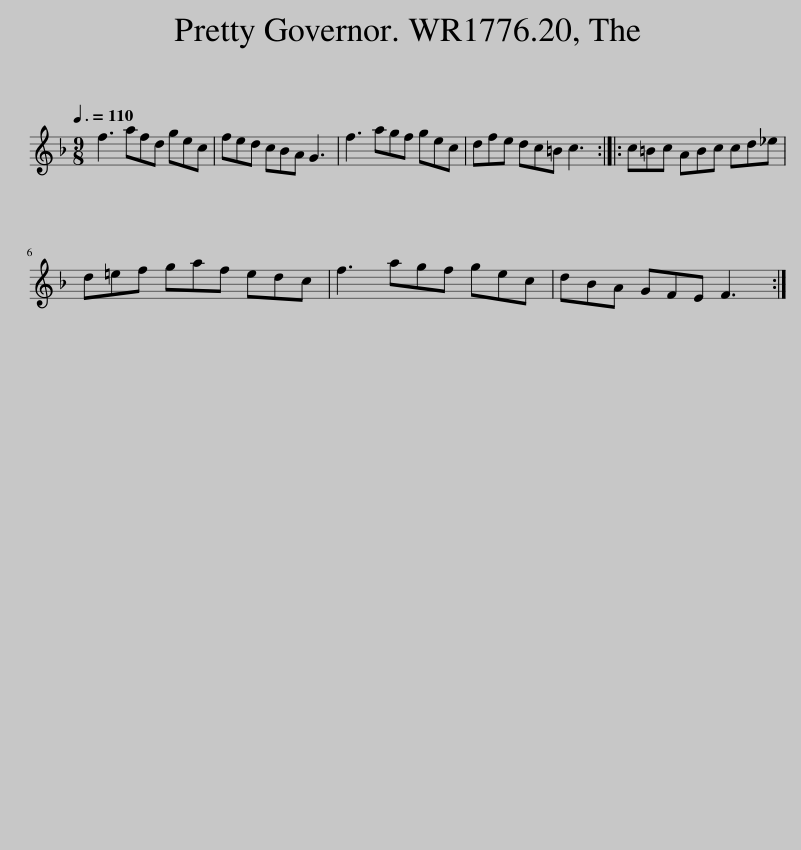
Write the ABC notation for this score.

X:1
L:1/8
Q:3/8=110
M:9/8
I:linebreak $
K:F
V:1 treble
V:1
 f3 afd gec | fed cBA G3 | f3 agf gec | dfe dc=B c3 :: c=Bc ABc cd_e |$ %5
 d=ef gaf edc | f3 agf gec | dBA GFE F3 :| %8
